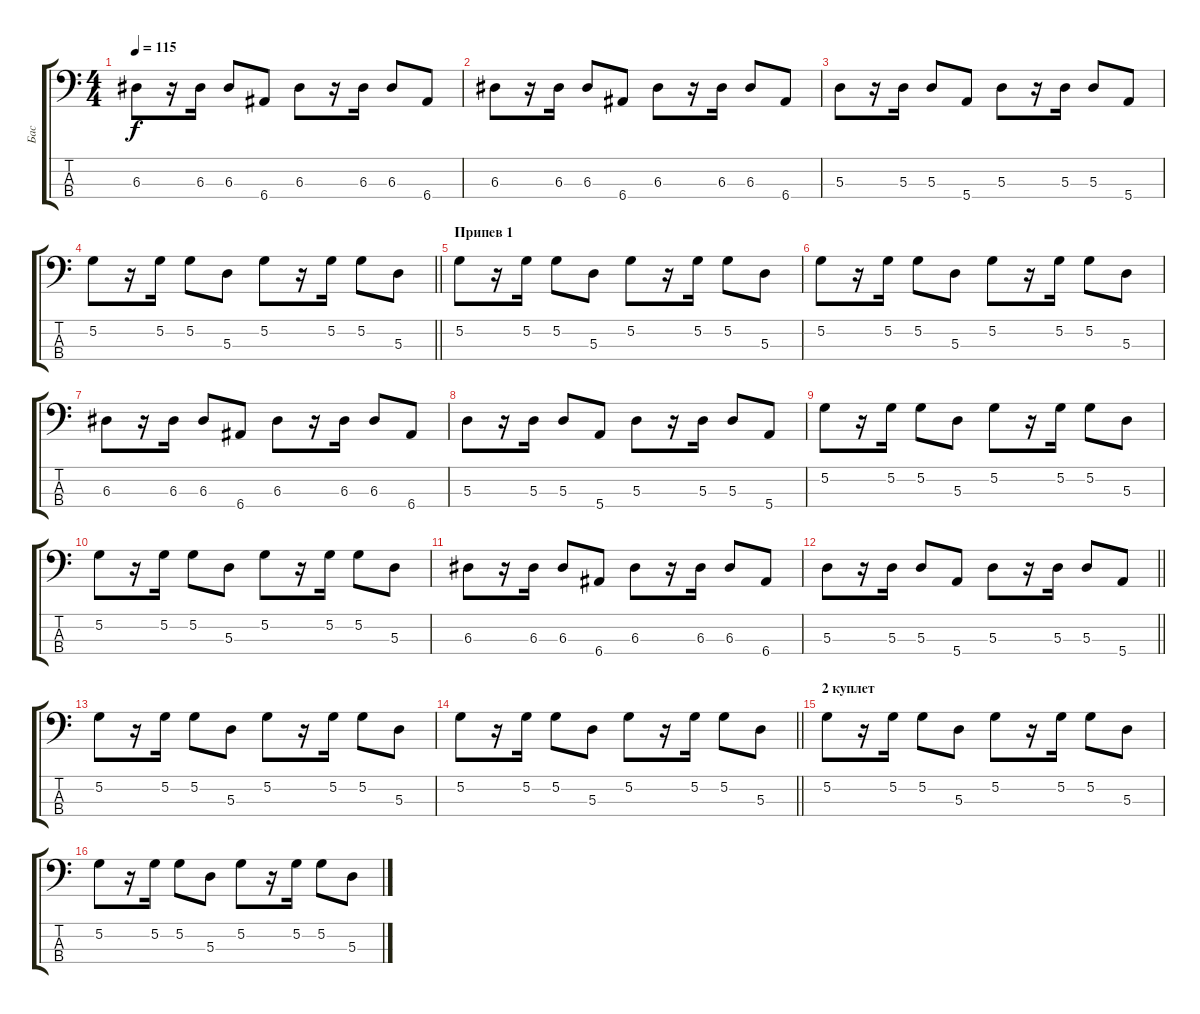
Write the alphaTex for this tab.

\track ("Бас" "Бас") {instrument electricbasspick}
\staff {score tabs}
\tuning (G2 D2 A1 E1) {hide}
\ts (4 4)
\tempo 115
\clef f4
\ks c
6.3.8{dy f} r.16 6.3.16 6.3.8 6.4.8 6.3.8 r.16 6.3.16 6.3.8 6.4.8 |
6.3.8 r.16 6.3.16 6.3.8 6.4.8 6.3.8 r.16 6.3.16 6.3.8 6.4.8 |
5.3.8 r.16 5.3.16 5.3.8 5.4.8 5.3.8 r.16 5.3.16 5.3.8 5.4.8 |
\barLineRight lightlight
5.2.8 r.16 5.2.16 5.2.8 5.3.8 5.2.8 r.16 5.2.16 5.2.8 5.3.8 |
\section ("" "Припев 1")
5.2.8 r.16 5.2.16 5.2.8 5.3.8 5.2.8 r.16 5.2.16 5.2.8 5.3.8 |
5.2.8 r.16 5.2.16 5.2.8 5.3.8 5.2.8 r.16 5.2.16 5.2.8 5.3.8 |
6.3.8 r.16 6.3.16 6.3.8 6.4.8 6.3.8 r.16 6.3.16 6.3.8 6.4.8 |
5.3.8 r.16 5.3.16 5.3.8 5.4.8 5.3.8 r.16 5.3.16 5.3.8 5.4.8 |
5.2.8 r.16 5.2.16 5.2.8 5.3.8 5.2.8 r.16 5.2.16 5.2.8 5.3.8 |
5.2.8 r.16 5.2.16 5.2.8 5.3.8 5.2.8 r.16 5.2.16 5.2.8 5.3.8 |
6.3.8 r.16 6.3.16 6.3.8 6.4.8 6.3.8 r.16 6.3.16 6.3.8 6.4.8 |
\barLineRight lightlight
5.3.8 r.16 5.3.16 5.3.8 5.4.8 5.3.8 r.16 5.3.16 5.3.8 5.4.8 |
\section ("" "")
5.2.8 r.16 5.2.16 5.2.8 5.3.8 5.2.8 r.16 5.2.16 5.2.8 5.3.8 |
\barLineRight lightlight
5.2.8 r.16 5.2.16 5.2.8 5.3.8 5.2.8 r.16 5.2.16 5.2.8 5.3.8 |
\section ("" "2 куплет")
5.2.8 r.16 5.2.16 5.2.8 5.3.8 5.2.8 r.16 5.2.16 5.2.8 5.3.8 |
5.2.8 r.16 5.2.16 5.2.8 5.3.8 5.2.8 r.16 5.2.16 5.2.8 5.3.8
